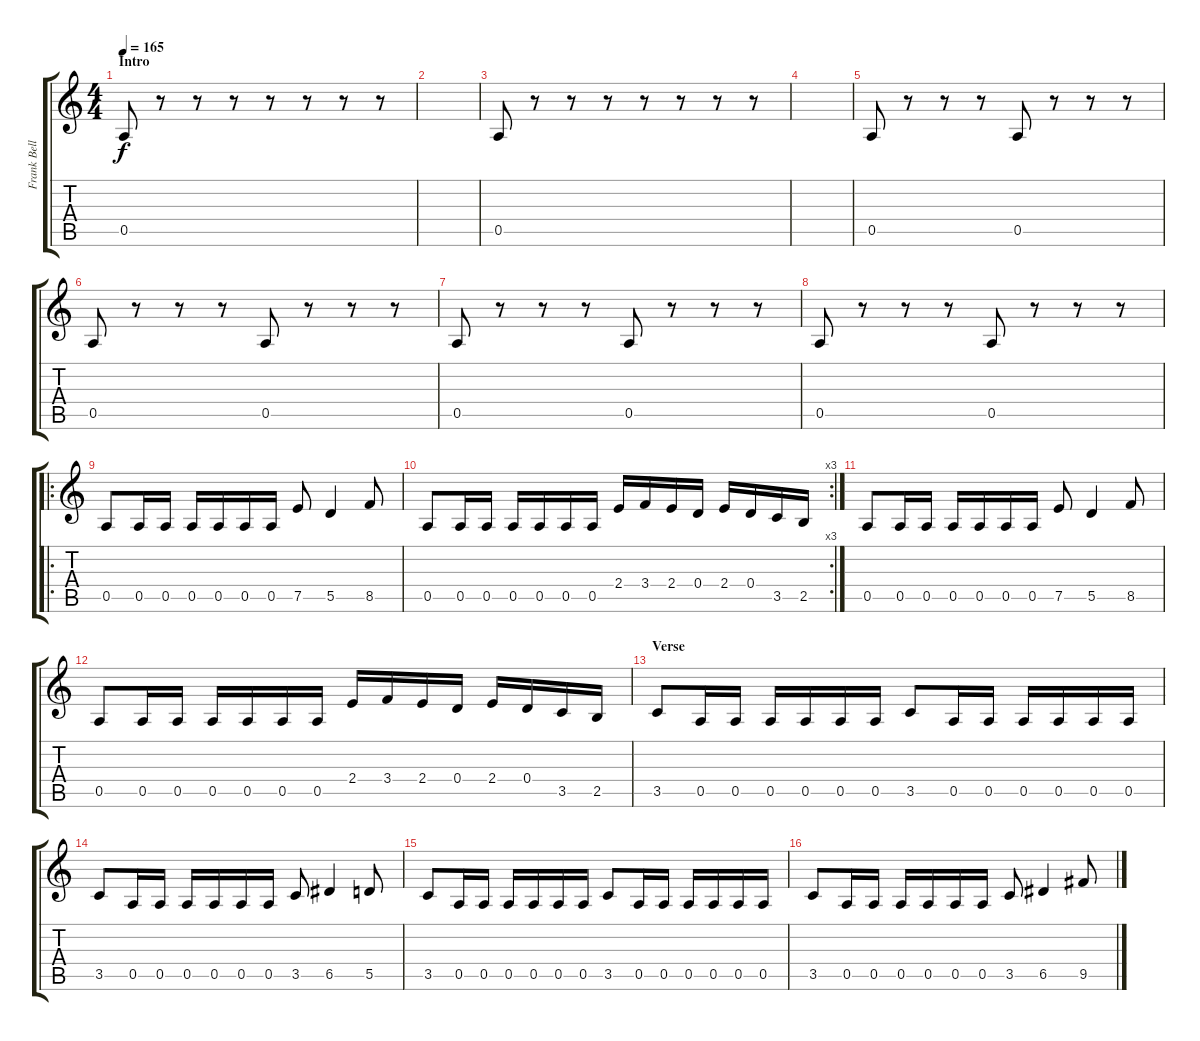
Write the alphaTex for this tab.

\track ("Frank Bello" "Frank Bell") {instrument electricbassfinger}
\staff {score tabs}
\tuning (E4 B3 G3 D3 A2 E2) {hide}
\ts (4 4)
\section ("" "Intro")
\tempo 165
\clef g2
\ks c
0.5.8{dy f instrument electricbassfinger} r.8 r.8 r.8 r.8 r.8 r.8 r.8 |
|
0.5.8 r.8 r.8 r.8 r.8 r.8 r.8 r.8 |
|
0.5.8 r.8 r.8 r.8 0.5.8 r.8 r.8 r.8 |
0.5.8 r.8 r.8 r.8 0.5.8 r.8 r.8 r.8 |
0.5.8 r.8 r.8 r.8 0.5.8 r.8 r.8 r.8 |
0.5.8 r.8 r.8 r.8 0.5.8 r.8 r.8 r.8 |
\ro
0.5.8 0.5.16 0.5.16 0.5.16 0.5.16 0.5.16 0.5.16 7.5.8 5.5.4 8.5.8 |
\rc 3
0.5.8 0.5.16 0.5.16 0.5.16 0.5.16 0.5.16 0.5.16 2.4.16 3.4.16 2.4.16 0.4.16 2.4.16 0.4.16 3.5.16 2.5.16 |
0.5.8 0.5.16 0.5.16 0.5.16 0.5.16 0.5.16 0.5.16 7.5.8 5.5.4 8.5.8 |
0.5.8 0.5.16 0.5.16 0.5.16 0.5.16 0.5.16 0.5.16 2.4.16 3.4.16 2.4.16 0.4.16 2.4.16 0.4.16 3.5.16 2.5.16 |
\section ("" "Verse")
3.5.8 0.5.16 0.5.16 0.5.16 0.5.16 0.5.16 0.5.16 3.5.8 0.5.16 0.5.16 0.5.16 0.5.16 0.5.16 0.5.16 |
3.5.8 0.5.16 0.5.16 0.5.16 0.5.16 0.5.16 0.5.16 3.5.8 6.5.4 5.5.8 |
3.5.8 0.5.16 0.5.16 0.5.16 0.5.16 0.5.16 0.5.16 3.5.8 0.5.16 0.5.16 0.5.16 0.5.16 0.5.16 0.5.16 |
3.5.8 0.5.16 0.5.16 0.5.16 0.5.16 0.5.16 0.5.16 3.5.8 6.5.4 9.5.8
